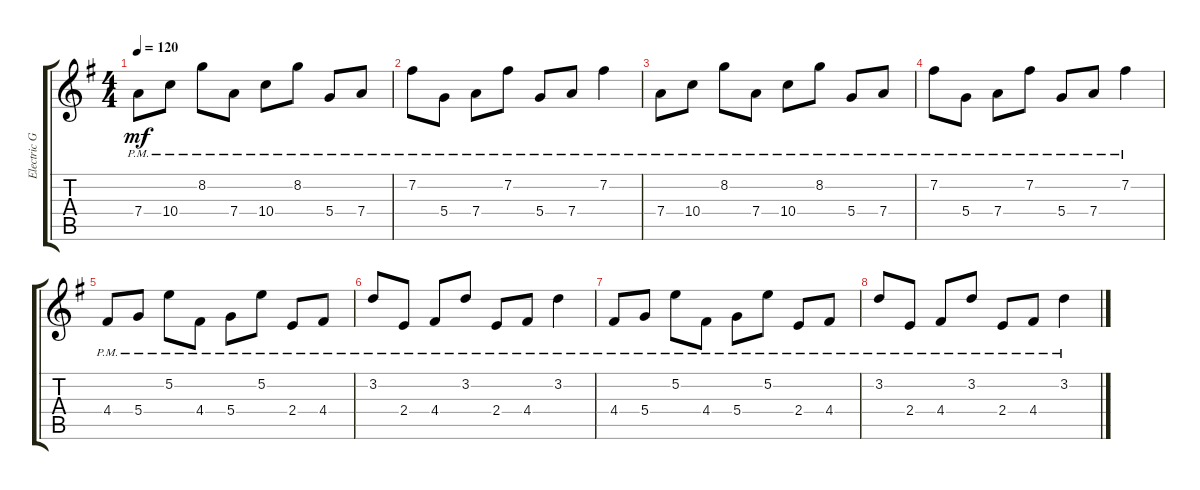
\track ("Electric Guitar" "Electric G") {instrument electricguitarclean}
\staff {score tabs}
\tuning (E4 B3 G3 D3 A2 E2) {hide}
\ts (4 4)
\tempo 120
\clef g2
\ks g
7.4{pm}.8{dy mf instrument electricguitarclean} 10.4{pm}.8 8.2{pm}.8 7.4{pm}.8 10.4{pm}.8 8.2{pm}.8 5.4{pm}.8 7.4{pm}.8 |
7.2{pm}.8 5.4{pm}.8 7.4{pm}.8 7.2{pm}.8 5.4{pm}.8 7.4{pm}.8 7.2{pm}.4 |
7.4{pm}.8 10.4{pm}.8 8.2{pm}.8 7.4{pm}.8 10.4{pm}.8 8.2{pm}.8 5.4{pm}.8 7.4{pm}.8 |
7.2{pm}.8 5.4{pm}.8 7.4{pm}.8 7.2{pm}.8 5.4{pm}.8 7.4{pm}.8 7.2{pm}.4 |
4.4{pm}.8 5.4{pm}.8 5.2{pm}.8 4.4{pm}.8 5.4{pm}.8 5.2{pm}.8 2.4{pm}.8 4.4{pm}.8 |
3.2{pm}.8 2.4{pm}.8 4.4{pm}.8 3.2{pm}.8 2.4{pm}.8 4.4{pm}.8 3.2{pm}.4 |
4.4{pm}.8 5.4{pm}.8 5.2{pm}.8 4.4{pm}.8 5.4{pm}.8 5.2{pm}.8 2.4{pm}.8 4.4{pm}.8 |
3.2{pm}.8 2.4{pm}.8 4.4{pm}.8 3.2{pm}.8 2.4{pm}.8 4.4{pm}.8 3.2{pm}.4
